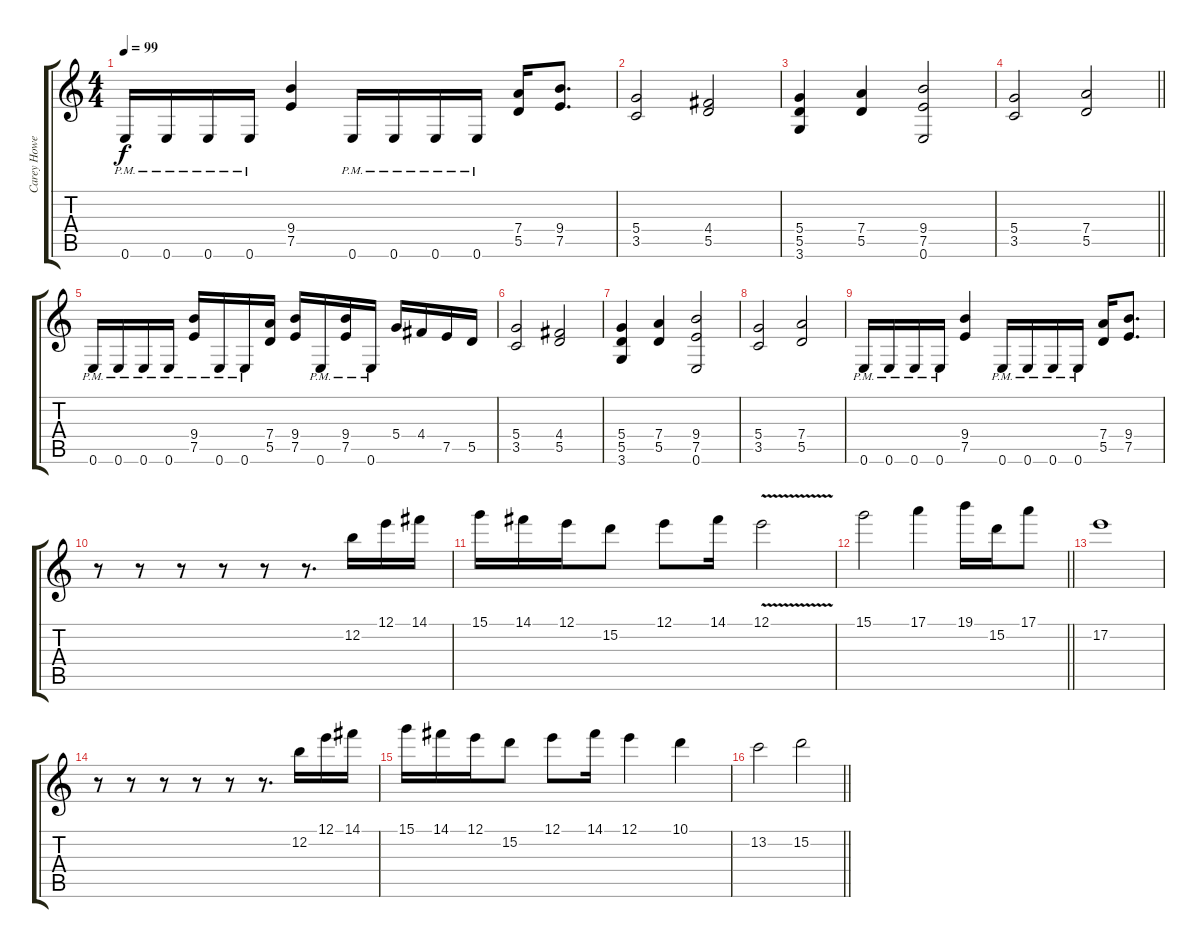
\track ("Carey Howe" "Carey Howe") {instrument overdrivenguitar}
\staff {score tabs}
\tuning (E4 B3 G3 D3 A2 E2) {hide}
\ts (4 4)
\tempo 99
\clef g2
\ks c
0.6{pm}.16{dy f} 0.6{pm}.16 0.6{pm}.16 0.6{pm}.16 (9.4 7.5).4 0.6{pm}.16 0.6{pm}.16 0.6{pm}.16 0.6{pm}.16 (7.4 5.5).16 (9.4 7.5).8{d} |
(5.4 3.5).2 (4.4 5.5).2 |
(5.4 5.5 3.6).4 (7.4 5.5).4 (9.4 7.5 0.6).2 |
\barLineRight lightlight
(5.4 3.5).2 (7.4 5.5).2 |
0.6{pm}.16 0.6{pm}.16 0.6{pm}.16 0.6{pm}.16 (9.4{pm} 7.5{pm}).16 0.6{pm}.16 0.6{pm}.16 (7.4 5.5).16 (9.4 7.5).16 0.6{pm}.16 (9.4{pm} 7.5{pm}).16 0.6{pm}.16 5.4.16 4.4.16 7.5.16 5.5.16 |
(5.4 3.5).2 (4.4 5.5).2 |
(5.4 5.5 3.6).4 (7.4 5.5).4 (9.4 7.5 0.6).2 |
(5.4 3.5).2 (7.4 5.5).2 |
0.6{pm}.16 0.6{pm}.16 0.6{pm}.16 0.6{pm}.16 (9.4 7.5).4 0.6{pm}.16 0.6{pm}.16 0.6{pm}.16 0.6{pm}.16 (7.4 5.5).16 (9.4 7.5).8{d} |
r.8 r.8 r.8 r.8 r.8 r.8{d} 12.2.16 12.1.16 14.1.16 |
15.1.16 14.1.16 12.1.16 15.2.8 12.1.8 14.1.16 12.1{v}.2 |
\barLineRight lightlight
15.1.2 17.1.4 19.1.16 15.2.16 17.1.8 |
17.2.1 |
r.8 r.8 r.8 r.8 r.8 r.8{d} 12.2.16 12.1.16 14.1.16 |
15.1.16 14.1.16 12.1.16 15.2.8 12.1.8 14.1.16 12.1.4 10.1.4 |
\barLineRight lightlight
13.2.2 15.2.2
